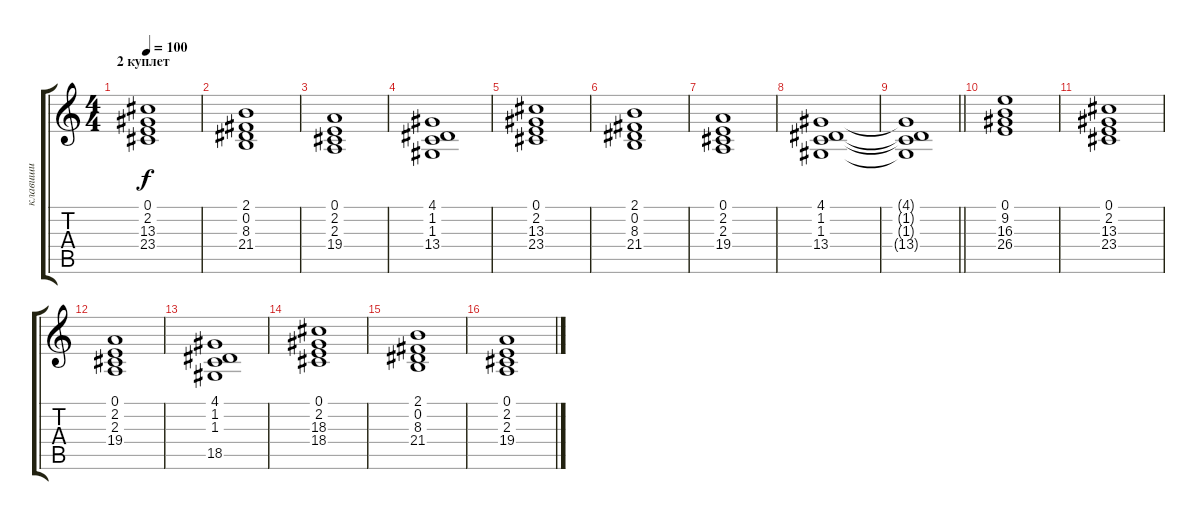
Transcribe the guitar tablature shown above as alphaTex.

\track ("клавиши" "клавиши") {instrument choiraahs}
\staff {score tabs}
\tuning (E4 B3 G3 D3 A2 E2) {hide}
\ts (4 4)
\section ("" "2 куплет")
\tempo 100
\clef g2
\ks c
(0.1 2.2 13.3 23.4).1{dy f} |
(2.1 0.2 8.3 21.4).1 |
(0.1 2.2 2.3 19.4).1 |
(4.1 1.2 1.3 13.4).1 |
(0.1 2.2 13.3 23.4).1 |
(2.1 0.2 8.3 21.4).1 |
(0.1 2.2 2.3 19.4).1 |
(4.1 1.2 1.3 13.4).1 |
\barLineRight lightlight
(4.1{t} 1.2{t} 1.3{t} 13.4{t}).1 |
\section ("" "")
(0.1 9.2 16.3 26.4).1 |
(0.1 2.2 13.3 23.4).1 |
(0.1 2.2 2.3 19.4).1 |
(4.1 1.2 1.3 18.5).1 |
(0.1 2.2 18.3 18.4).1 |
(2.1 0.2 8.3 21.4).1 |
(0.1 2.2 2.3 19.4).1
